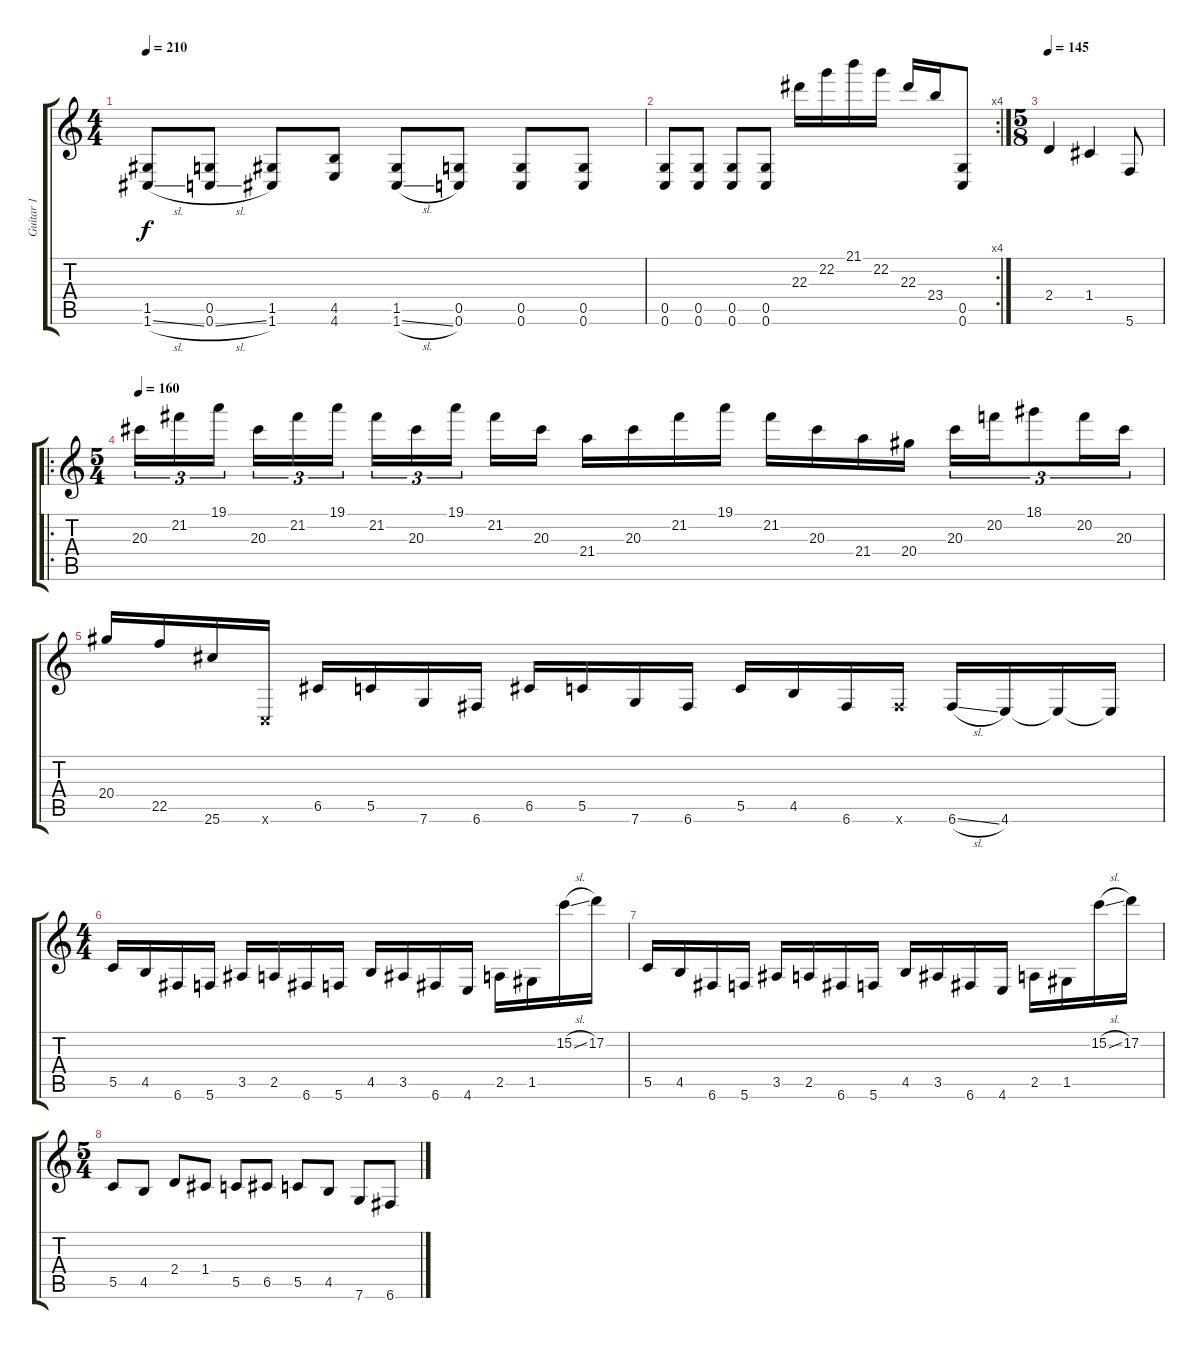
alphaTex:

\track ("Guitar 1" "Guitar 1") {instrument overdrivenguitar}
\staff {score tabs}
\tuning (D4 A3 F3 C3 G2 C2) {hide}
\ts (4 4)
\tempo 210
\clef g2
\ks c
(1.5 1.6{sl}).8{dy f} (0.5 0.6{sl}).8 (1.5 1.6).8 (4.5 4.6).8 (1.5 1.6{sl}).8 (0.5 0.6).8 (0.5 0.6).8 (0.5 0.6).8 |
\rc 4
(0.5 0.6).8 (0.5 0.6).8 (0.5 0.6).8 (0.5 0.6).8 22.3.16 22.2.16 21.1.16 22.2.16 22.3.16 23.4.16 (0.5 0.6).8 |
\ts (5 8)
\tempo 145
2.4.4 1.4.4 5.6.8 |
\ro
\ts (5 4)
\tempo 160
20.3.16{tu (3 2)} 21.2.16{tu (3 2)} 19.1.16{tu (3 2) beam splitsecondary} 20.3.16{tu (3 2)} 21.2.16{tu (3 2)} 19.1.16{tu (3 2)} 21.2.16{tu (3 2)} 20.3.16{tu (3 2)} 19.1.16{tu (3 2) beam splitsecondary} 21.2.16 20.3.16 21.4.16 20.3.16 21.2.16 19.1.16 21.2.16 20.3.16 21.4.16 20.4.16 20.3.16{tu (3 2)} 20.2.16{tu (3 2)} 18.1.8{tu (3 2)} 20.2.16{tu (3 2)} 20.3.16{tu (3 2)} |
20.4.16 22.5.16 25.6.16 0.6{x}.16 6.5.16 5.5.16 7.6.16 6.6.16 6.5.16 5.5.16 7.6.16 6.6.16 5.5.16 4.5.16 6.6.16 6.6{x}.16 6.6{sl}.16 4.6.16 4.6{t}.16 4.6{t}.16 |
\ts (4 4)
5.5.16 4.5.16 6.6.16 5.6.16 3.5.16 2.5.16 6.6.16 5.6.16 4.5.16 3.5.16 6.6.16 4.6.16 2.5.16 1.5.16 15.2{sl}.16 17.2.16 |
5.5.16 4.5.16 6.6.16 5.6.16 3.5.16 2.5.16 6.6.16 5.6.16 4.5.16 3.5.16 6.6.16 4.6.16 2.5.16 1.5.16 15.2{sl}.16 17.2.16 |
\ts (5 4)
5.5.8 4.5.8 2.4.8 1.4.8 5.5.8 6.5.8 5.5.8 4.5.8 7.6.8 6.6.8
